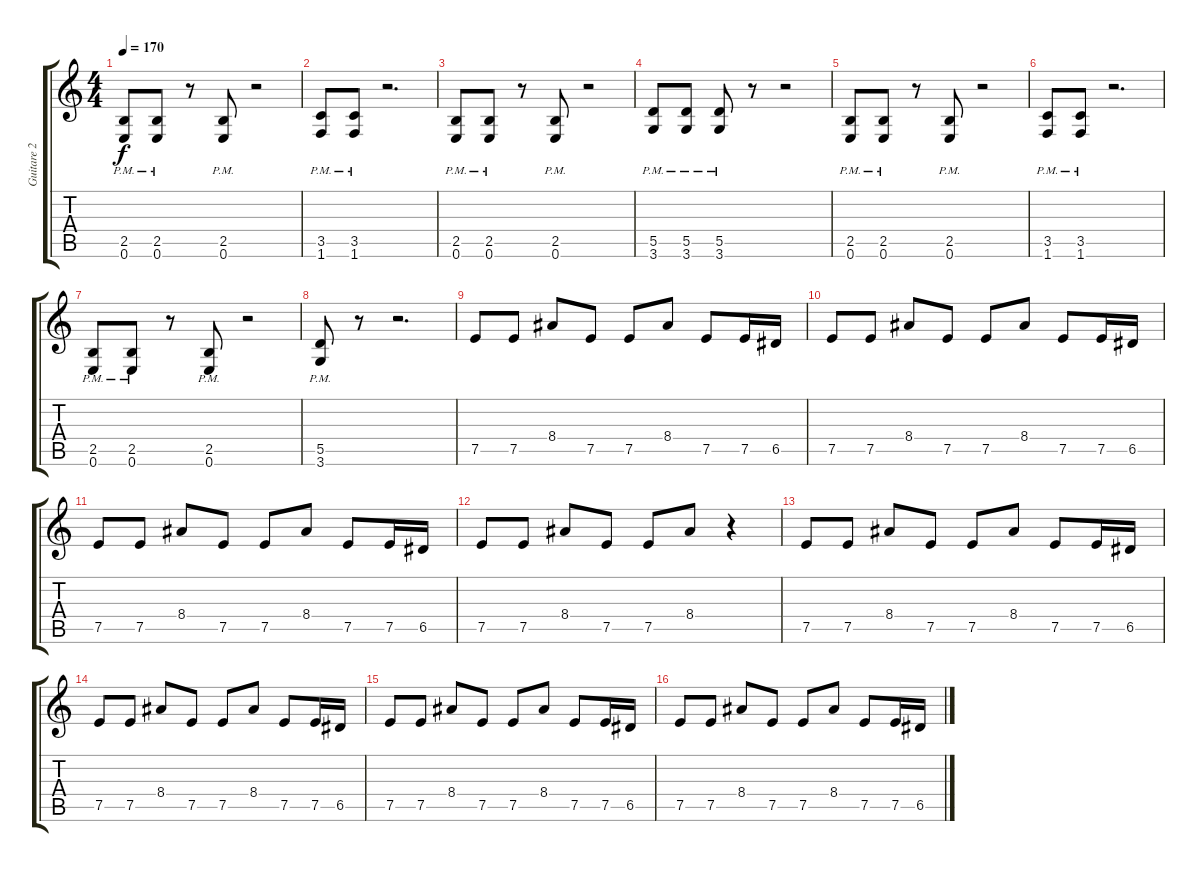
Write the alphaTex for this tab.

\track ("Guitare 2" "Guitare 2") {instrument distortionguitar}
\staff {score tabs}
\tuning (E4 B3 G3 D3 A2 E2) {hide}
\ts (4 4)
\tempo 170
\clef g2
\ks c
(2.5{pm} 0.6{pm}).8{dy f} (2.5{pm} 0.6{pm}).8 r.8 (2.5{pm} 0.6{pm}).8 r.2 |
(3.5{pm} 1.6{pm}).8 (3.5{pm} 1.6{pm}).8 r.2{d} |
(2.5{pm} 0.6{pm}).8 (2.5{pm} 0.6{pm}).8 r.8 (2.5{pm} 0.6{pm}).8 r.2 |
(5.5{pm} 3.6{pm}).8 (5.5{pm} 3.6{pm}).8 (5.5{pm} 3.6{pm}).8 r.8 r.2 |
(2.5{pm} 0.6{pm}).8 (2.5{pm} 0.6{pm}).8 r.8 (2.5{pm} 0.6{pm}).8 r.2 |
(3.5{pm} 1.6{pm}).8 (3.5{pm} 1.6{pm}).8 r.2{d} |
(2.5{pm} 0.6{pm}).8 (2.5{pm} 0.6{pm}).8 r.8 (2.5{pm} 0.6{pm}).8 r.2 |
(5.5{pm} 3.6{pm}).8 r.8 r.2{d} |
\section ("" "")
7.5.8 7.5.8 8.4.8 7.5.8 7.5.8 8.4.8 7.5.8 7.5.16 6.5.16 |
7.5.8 7.5.8 8.4.8 7.5.8 7.5.8 8.4.8 7.5.8 7.5.16 6.5.16 |
7.5.8 7.5.8 8.4.8 7.5.8 7.5.8 8.4.8 7.5.8 7.5.16 6.5.16 |
7.5.8 7.5.8 8.4.8 7.5.8 7.5.8 8.4.8 r.4 |
7.5.8 7.5.8 8.4.8 7.5.8 7.5.8 8.4.8 7.5.8 7.5.16 6.5.16 |
7.5.8 7.5.8 8.4.8 7.5.8 7.5.8 8.4.8 7.5.8 7.5.16 6.5.16 |
7.5.8 7.5.8 8.4.8 7.5.8 7.5.8 8.4.8 7.5.8 7.5.16 6.5.16 |
7.5.8 7.5.8 8.4.8 7.5.8 7.5.8 8.4.8 7.5.8 7.5.16 6.5.16
